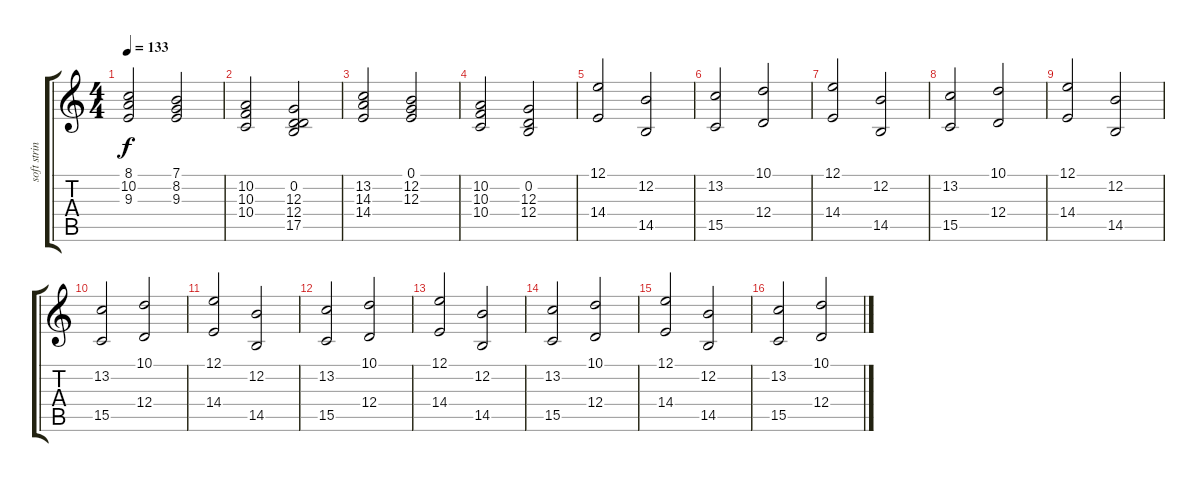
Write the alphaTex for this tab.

\track ("soft strings" "soft strin") {instrument synthstrings2}
\staff {score tabs}
\tuning (E4 B3 G3 D3 A2 E2) {hide}
\ts (4 4)
\tempo 133
\clef g2
\ks c
(8.1 10.2 9.3).2{dy f} (7.1 8.2 9.3).2 |
(10.2 10.3 10.4).2 (0.2 12.3 12.4 17.5).2 |
(13.2 14.3 14.4).2 (0.1 12.2 12.3).2 |
(10.2 10.3 10.4).2 (0.2 12.3 12.4).2 |
(12.1 14.4).2 (12.2 14.5).2 |
(13.2 15.5).2 (10.1 12.4).2 |
(12.1 14.4).2 (12.2 14.5).2 |
(13.2 15.5).2 (10.1 12.4).2 |
(12.1 14.4).2 (12.2 14.5).2 |
(13.2 15.5).2 (10.1 12.4).2 |
(12.1 14.4).2 (12.2 14.5).2 |
(13.2 15.5).2 (10.1 12.4).2 |
(12.1 14.4).2 (12.2 14.5).2 |
(13.2 15.5).2 (10.1 12.4).2 |
(12.1 14.4).2 (12.2 14.5).2 |
(13.2 15.5).2 (10.1 12.4).2
